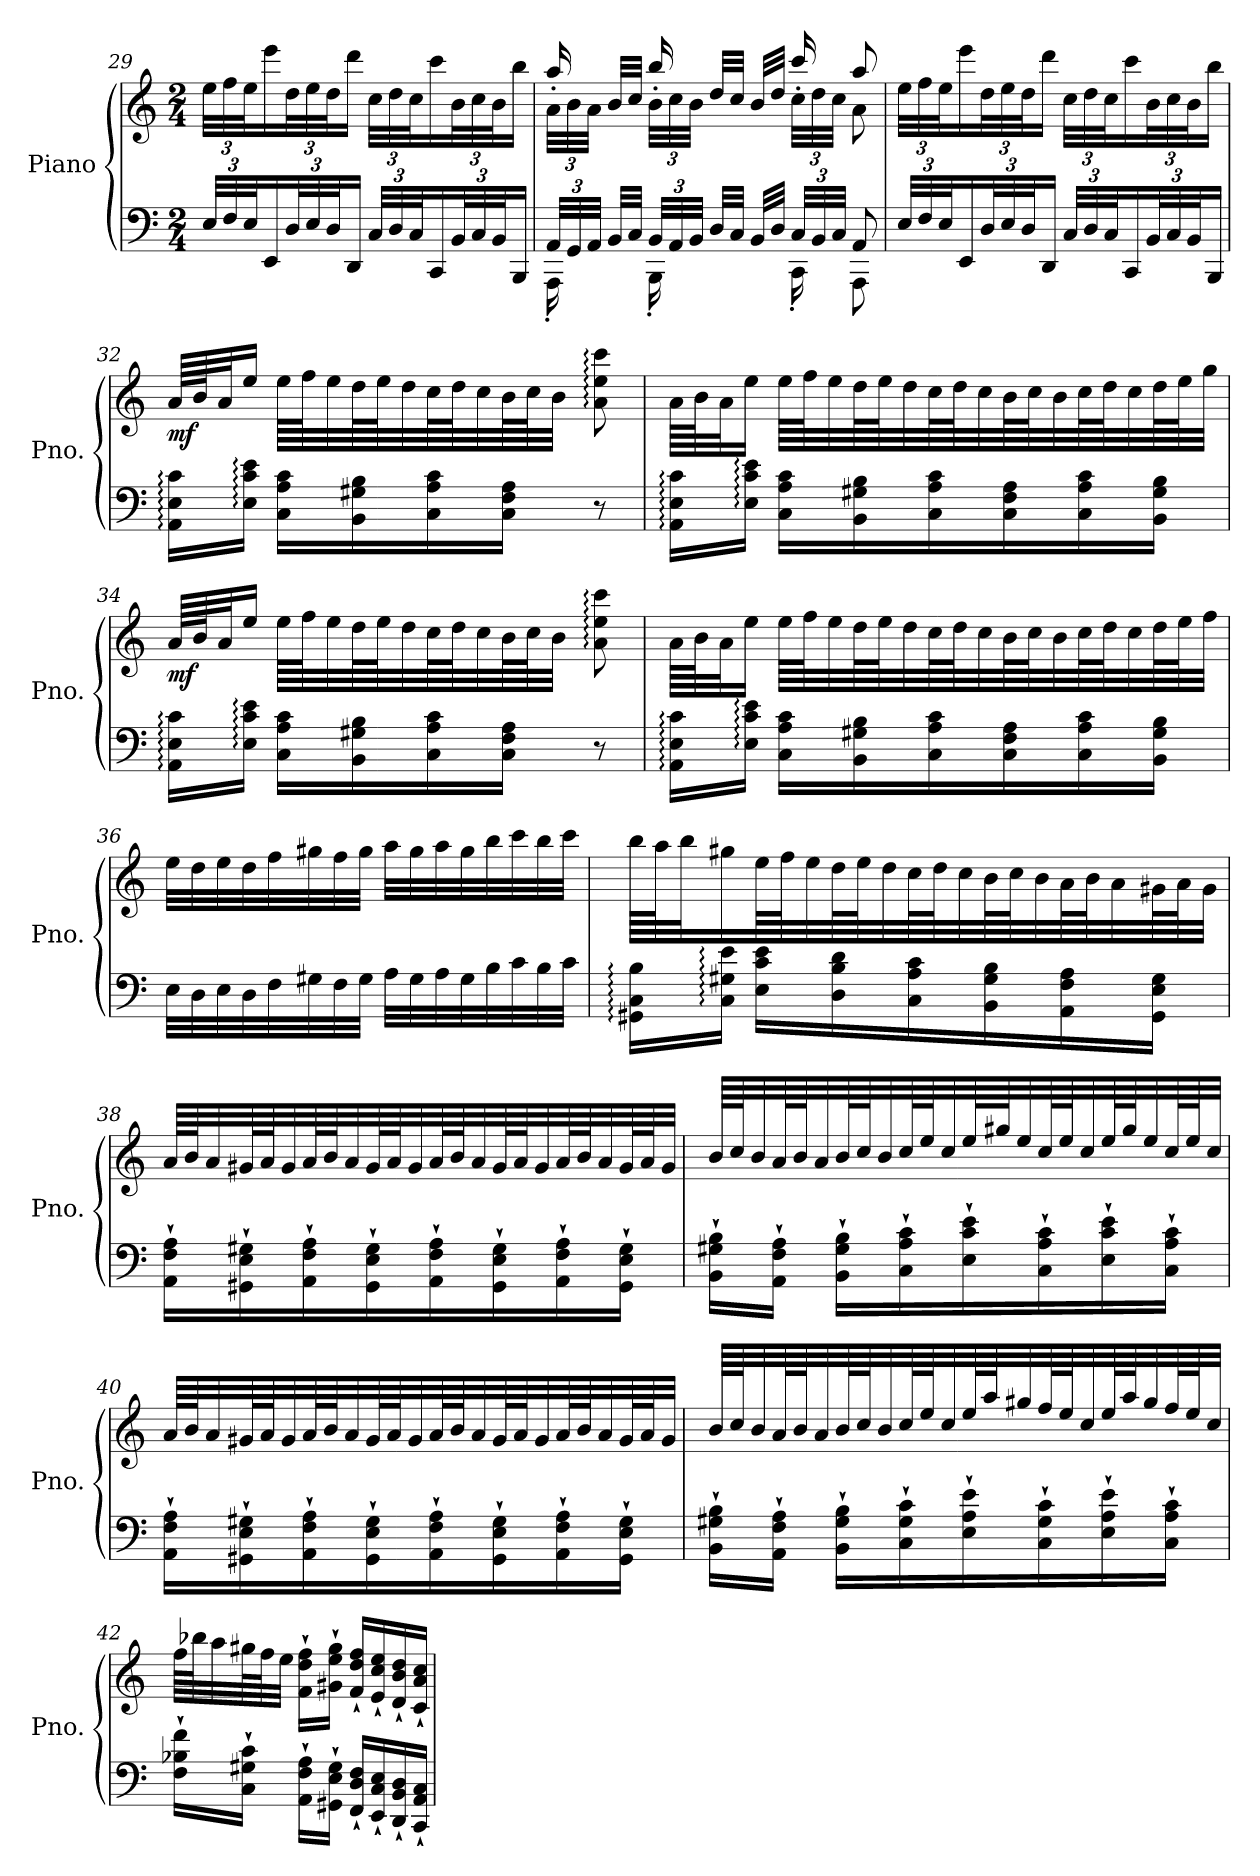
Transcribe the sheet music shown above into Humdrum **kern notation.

**kern	**kern	**dynam
*part1	*part1	*part1
*staff2	*staff1	*staff1/2
*I"Piano	*	*
*I'Pno.	*	*
*clefF4	*clefG2	*
*k[]	*k[]	*
*M2/4	*M2/4	*
*Xbrackettup	*Xbrackettup	*
=29	=29	=29
48E/LLL	48ee\LLL	.
48F/	48ff\	.
48E/J	48ee\J	.
16EE/	16eee\	.
48D/L	48dd\L	.
48E/	48ee\	.
48D/J	48dd\J	.
16DD/JJ	16ddd\JJ	.
48C/LLL	48cc\LLL	.
48D/	48dd\	.
48C/J	48cc\J	.
16CC/	16ccc\	.
48BB/L	48b\L	.
48C/	48cc\	.
48BB/J	48b\J	.
16BBB/JJ	16bb\JJ	.
!!LO:LB:g=z
=30	=30	=30
*^	*^	*
48AA/LLL	16AAA'\	48a\LLL	16aa'/	.
48GG/	.	48b\	.	.
48AA/JJJ	.	48a\JJJ	.	.
32BB/LLL	16ryy	32b/LLL	16ryy	.
32C/JJJ	.	32cc/JJJ	.	.
48BB/LLL	16BBB'\	48b\LLL	16bb'/	.
48AA/	.	48cc\	.	.
48BB/JJJ	.	48b\JJJ	.	.
32D/LLL	8ryy	32dd/LLL	8ryy	.
32C/JJJ	.	32cc/JJJ	.	.
32BB/LLL	.	32b/LLL	.	.
32D/JJJ	.	32dd/JJJ	.	.
48C/LLL	16CC'\	48cc\LLL	16ccc'/	.
48BB/	.	48dd\	.	.
48C/JJJ	.	48cc\JJJ	.	.
8AA/	8AAA\	8aa/	8a\	.
*v	*v	*	*	*
*	*v	*v	*
=31	=31	=31
48E/LLL	48ee\LLL	.
48F/	48ff\	.
48E/J	48ee\J	.
16EE/	16eee\	.
48D/L	48dd\L	.
48E/	48ee\	.
48D/J	48dd\J	.
16DD/JJ	16ddd\JJ	.
48C/LLL	48cc\LLL	.
48D/	48dd\	.
48C/J	48cc\J	.
16CC/	16ccc\	.
48BB/L	48b\L	.
48C/	48cc\	.
48BB/J	48b\J	.
16BBB/JJ	16bb\JJ	.
!!LO:LB:g=z
=32	=32	=32
!	!	!LO:DY:b
16AA\: 16E\: 16c\:LL	64a/LLLL	mf
.	64b/J	.
.	32a/J	.
16E\: 16c\: 16e\:JJ	16ee/JJ	.
16C\ 16A\ 16c\LL	64ee\LLLL	.
.	64ff\J	.
.	32ee\	.
16BB\ 16G#X\ 16B\	64dd\L	.
.	64ee\J	.
.	32dd\	.
16C\ 16A\ 16c\	64cc\L	.
.	64dd\J	.
.	32cc\	.
16C\ 16F\ 16A\JJ	64b\L	.
.	64cc\J	.
.	32b\JJJ	.
8r	8a\: 8ee\: 8ccc\:	.
=33	=33	=33
16AA\: 16E\: 16c\:LL	64a\LLLL	.
.	64b\J	.
.	32a\J	.
16E\: 16c\: 16e\:JJ	16ee\JJ	.
16C\ 16A\ 16c\LL	64ee\LLLL	.
.	64ff\J	.
.	32ee\	.
16BB\ 16G#X\ 16B\	64dd\L	.
.	64ee\J	.
.	32dd\	.
16C\ 16A\ 16c\	64cc\L	.
.	64dd\J	.
.	32cc\	.
16C\ 16F\ 16A\	64b\L	.
.	64cc\J	.
.	32b\	.
16C\ 16A\ 16c\	64cc\L	.
.	64dd\J	.
.	32cc\	.
16BB\ 16G#\ 16B\JJ	64dd\L	.
.	64ee\J	.
.	32gg\JJJ	.
!!LO:LB:g=z
=34	=34	=34
!	!	!LO:DY:b
16AA\: 16E\: 16c\:LL	64a/LLLL	mf
.	64b/J	.
.	32a/J	.
16E\: 16c\: 16e\:JJ	16ee/JJ	.
16C\ 16A\ 16c\LL	64ee\LLLL	.
.	64ff\J	.
.	32ee\	.
16BB\ 16G#X\ 16B\	64dd\L	.
.	64ee\J	.
.	32dd\	.
16C\ 16A\ 16c\	64cc\L	.
.	64dd\J	.
.	32cc\	.
16C\ 16F\ 16A\JJ	64b\L	.
.	64cc\J	.
.	32b\JJJ	.
8r	8a\: 8ee\: 8ccc\:	.
=35	=35	=35
16AA\: 16E\: 16c\:LL	64a\LLLL	.
.	64b\J	.
.	32a\J	.
16E\: 16c\: 16e\:JJ	16ee\JJ	.
16C\ 16A\ 16c\LL	64ee\LLLL	.
.	64ff\J	.
.	32ee\	.
16BB\ 16G#X\ 16B\	64dd\L	.
.	64ee\J	.
.	32dd\	.
16C\ 16A\ 16c\	64cc\L	.
.	64dd\J	.
.	32cc\	.
16C\ 16F\ 16A\	64b\L	.
.	64cc\J	.
.	32b\	.
16C\ 16A\ 16c\	64cc\L	.
.	64dd\J	.
.	32cc\	.
16BB\ 16G#\ 16B\JJ	64dd\L	.
.	64ee\J	.
.	32ff\JJJ	.
!!LO:LB:g=z
=36	=36	=36
32E\LLL	32ee\LLL	.
32D\	32dd\	.
32E\	32ee\	.
32D\	32dd\	.
32F\	32ff\	.
32G#X\	32gg#X\	.
32F\	32ff\	.
32G#\JJJ	32gg#\JJJ	.
32A\LLL	32aa\LLL	.
32G#\	32gg#\	.
32A\	32aa\	.
32G#\	32gg#\	.
32B\	32bb\	.
32c\	32ccc\	.
32B\	32bb\	.
32c\JJJ	32ccc\JJJ	.
=37	=37	=37
16GG#X\: 16C\: 16B\:LL	64bb\LLLL	.
.	64aa\J	.
.	32bb\J	.
16C\: 16G#X\: 16e\:JJ	16gg#X\	.
16E\ 16c\ 16e\LL	64ee\LL	.
.	64ff\J	.
.	32ee\	.
16D\ 16B\ 16d\	64dd\L	.
.	64ee\J	.
.	32dd\	.
16C\ 16A\ 16c\	64cc\L	.
.	64dd\J	.
.	32cc\	.
16BB\ 16G#\ 16B\	64b\L	.
.	64cc\J	.
.	32b\	.
16AA\ 16F\ 16A\	64a\L	.
.	64b\J	.
.	32a\	.
16GG#\ 16E\ 16G#\JJ	64g#X\L	.
.	64a\J	.
.	32g#\JJJ	.
!!LO:PB:g=z
=38	=38	=38
16AA\` 16F\` 16A\`LL	64a/LLLL	.
.	64b/J	.
.	32a/	.
16GG#X\` 16E\` 16G#X\`	64g#X/L	.
.	64a/J	.
.	32g#/	.
16AA\` 16F\` 16A\`	64a/L	.
.	64b/J	.
.	32a/	.
16GG#\` 16E\` 16G#\`	64g#/L	.
.	64a/J	.
.	32g#/	.
16AA\` 16F\` 16A\`	64a/L	.
.	64b/J	.
.	32a/	.
16GG#\` 16E\` 16G#\`	64g#/L	.
.	64a/J	.
.	32g#/	.
16AA\` 16F\` 16A\`	64a/L	.
.	64b/J	.
.	32a/	.
16GG#\` 16E\` 16G#\`JJ	64g#/L	.
.	64a/J	.
.	32g#/JJJ	.
=39	=39	=39
16BB\` 16G#X\` 16B\`LL	64b/LLLL	.
.	64cc/J	.
.	32b/	.
16AA\` 16F\` 16A\`JJ	64a/L	.
.	64b/J	.
.	32a/	.
16BB\` 16G#\` 16B\`LL	64b/L	.
.	64cc/J	.
.	32b/	.
16C\` 16A\` 16c\`	64cc/L	.
.	64ee/J	.
.	32cc/	.
16E\` 16c\` 16e\`	64ee/L	.
.	64gg#X/J	.
.	32ee/	.
16C\` 16A\` 16c\`	64cc/L	.
.	64ee/J	.
.	32cc/	.
16E\` 16c\` 16e\`	64ee/L	.
.	64gg#/J	.
.	32ee/	.
16C\` 16A\` 16c\`JJ	64cc/L	.
.	64ee/J	.
.	32cc/JJJ	.
!!LO:LB:g=z
=40	=40	=40
16AA\` 16F\` 16A\`LL	64a/LLLL	.
.	64b/J	.
.	32a/	.
16GG#X\` 16E\` 16G#X\`	64g#X/L	.
.	64a/J	.
.	32g#/	.
16AA\` 16F\` 16A\`	64a/L	.
.	64b/J	.
.	32a/	.
16GG#\` 16E\` 16G#\`	64g#/L	.
.	64a/J	.
.	32g#/	.
16AA\` 16F\` 16A\`	64a/L	.
.	64b/J	.
.	32a/	.
16GG#\` 16E\` 16G#\`	64g#/L	.
.	64a/J	.
.	32g#/	.
16AA\` 16F\` 16A\`	64a/L	.
.	64b/J	.
.	32a/	.
16GG#\` 16E\` 16G#\`JJ	64g#/L	.
.	64a/J	.
.	32g#/JJJ	.
!!LO:LB:g=z
=41	=41	=41
16BB\` 16G#X\` 16B\`LL	64b/LLLL	.
.	64cc/J	.
.	32b/	.
16AA\` 16F\` 16A\`JJ	64a/L	.
.	64b/J	.
.	32a/	.
16BB\` 16G#\` 16B\`LL	64b/L	.
.	64cc/J	.
.	32b/	.
16C\` 16G#\` 16c\`	64cc/L	.
.	64ee/J	.
.	32cc/	.
16E\` 16A\` 16e\`	64ee/L	.
.	64aa/J	.
.	32gg#X/	.
16C\` 16G#\` 16c\`	64ff/L	.
.	64ee/J	.
.	32cc/	.
16E\` 16A\` 16e\`	64ee/L	.
.	64aa/J	.
.	32gg#/	.
16C\` 16A\` 16c\`JJ	64ff/L	.
.	64ee/J	.
.	32cc/JJJ	.
!!LO:LB:g=z
=42	=42	=42
16F\` 16B-X\` 16f\`LL	64ff\LLLL	.
.	64bb-X\J	.
.	32aa\	.
16C\` 16G#X\` 16c\`JJ	64gg#X\L	.
.	64ff\J	.
.	32ee\JJJ	.
16AA\` 16F\` 16A\`LL	16f\` 16dd\` 16ff\`LL	.
16GG#X\` 16E\` 16G#\`JJ	16g#X\` 16ee\` 16gg#\`JJ	.
16FF/` 16D/` 16F/`LL	16f/` 16dd/` 16ff/`LL	.
16EE/` 16C/` 16E/`	16e/` 16cc/` 16ee/`	.
16DD/` 16BB/` 16D/`	16d/` 16b/` 16dd/`	.
16CC/` 16AA/` 16C/`JJ	16c/` 16a/` 16cc/`JJ	.
=	=	=
*-	*-	*-
